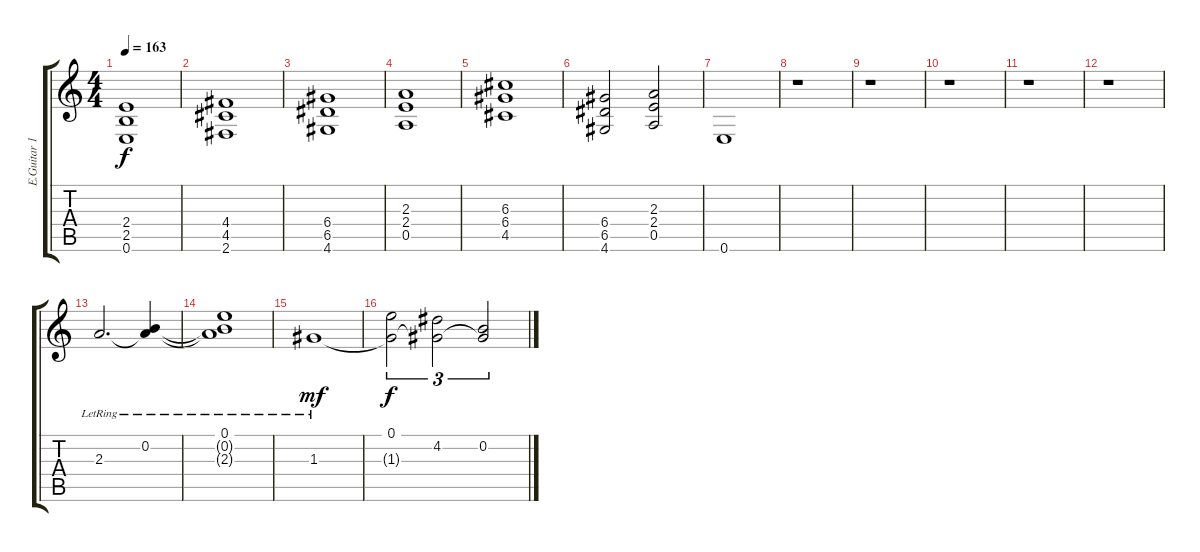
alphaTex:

\track ("E.Guitar 1" "E.Guitar 1") {instrument overdrivenguitar}
\staff {score tabs}
\tuning (E4 B3 G3 D3 A2 E2) {hide}
\ts (4 4)
\tempo 163
\clef g2
\ks c
(2.4 2.5 0.6).1{dy f balance 5} |
(4.4 4.5 2.6).1 |
(6.4 6.5 4.6).1 |
(2.3 2.4 0.5).1 |
(6.3 6.4 4.5).1 |
(6.4 6.5 4.6).2 (2.3 2.4 0.5).2 |
0.6.1 |
r.1 |
r.1 |
r.1 |
r.1 |
r.1 |
2.3{lr}.2{d volume 15 balance 6 instrument electricguitarclean} (0.2{lr} 2.3{t}).4 |
(0.1{lr} 0.2{t} 2.3{t}).1 |
1.3{lr}.1{dy mf} |
(0.1 1.3{t}).2{tu (3 2) dy f} (4.2 1.3{t}).2{tu (3 2)} (0.2 1.3{t}).2{tu (3 2)}
